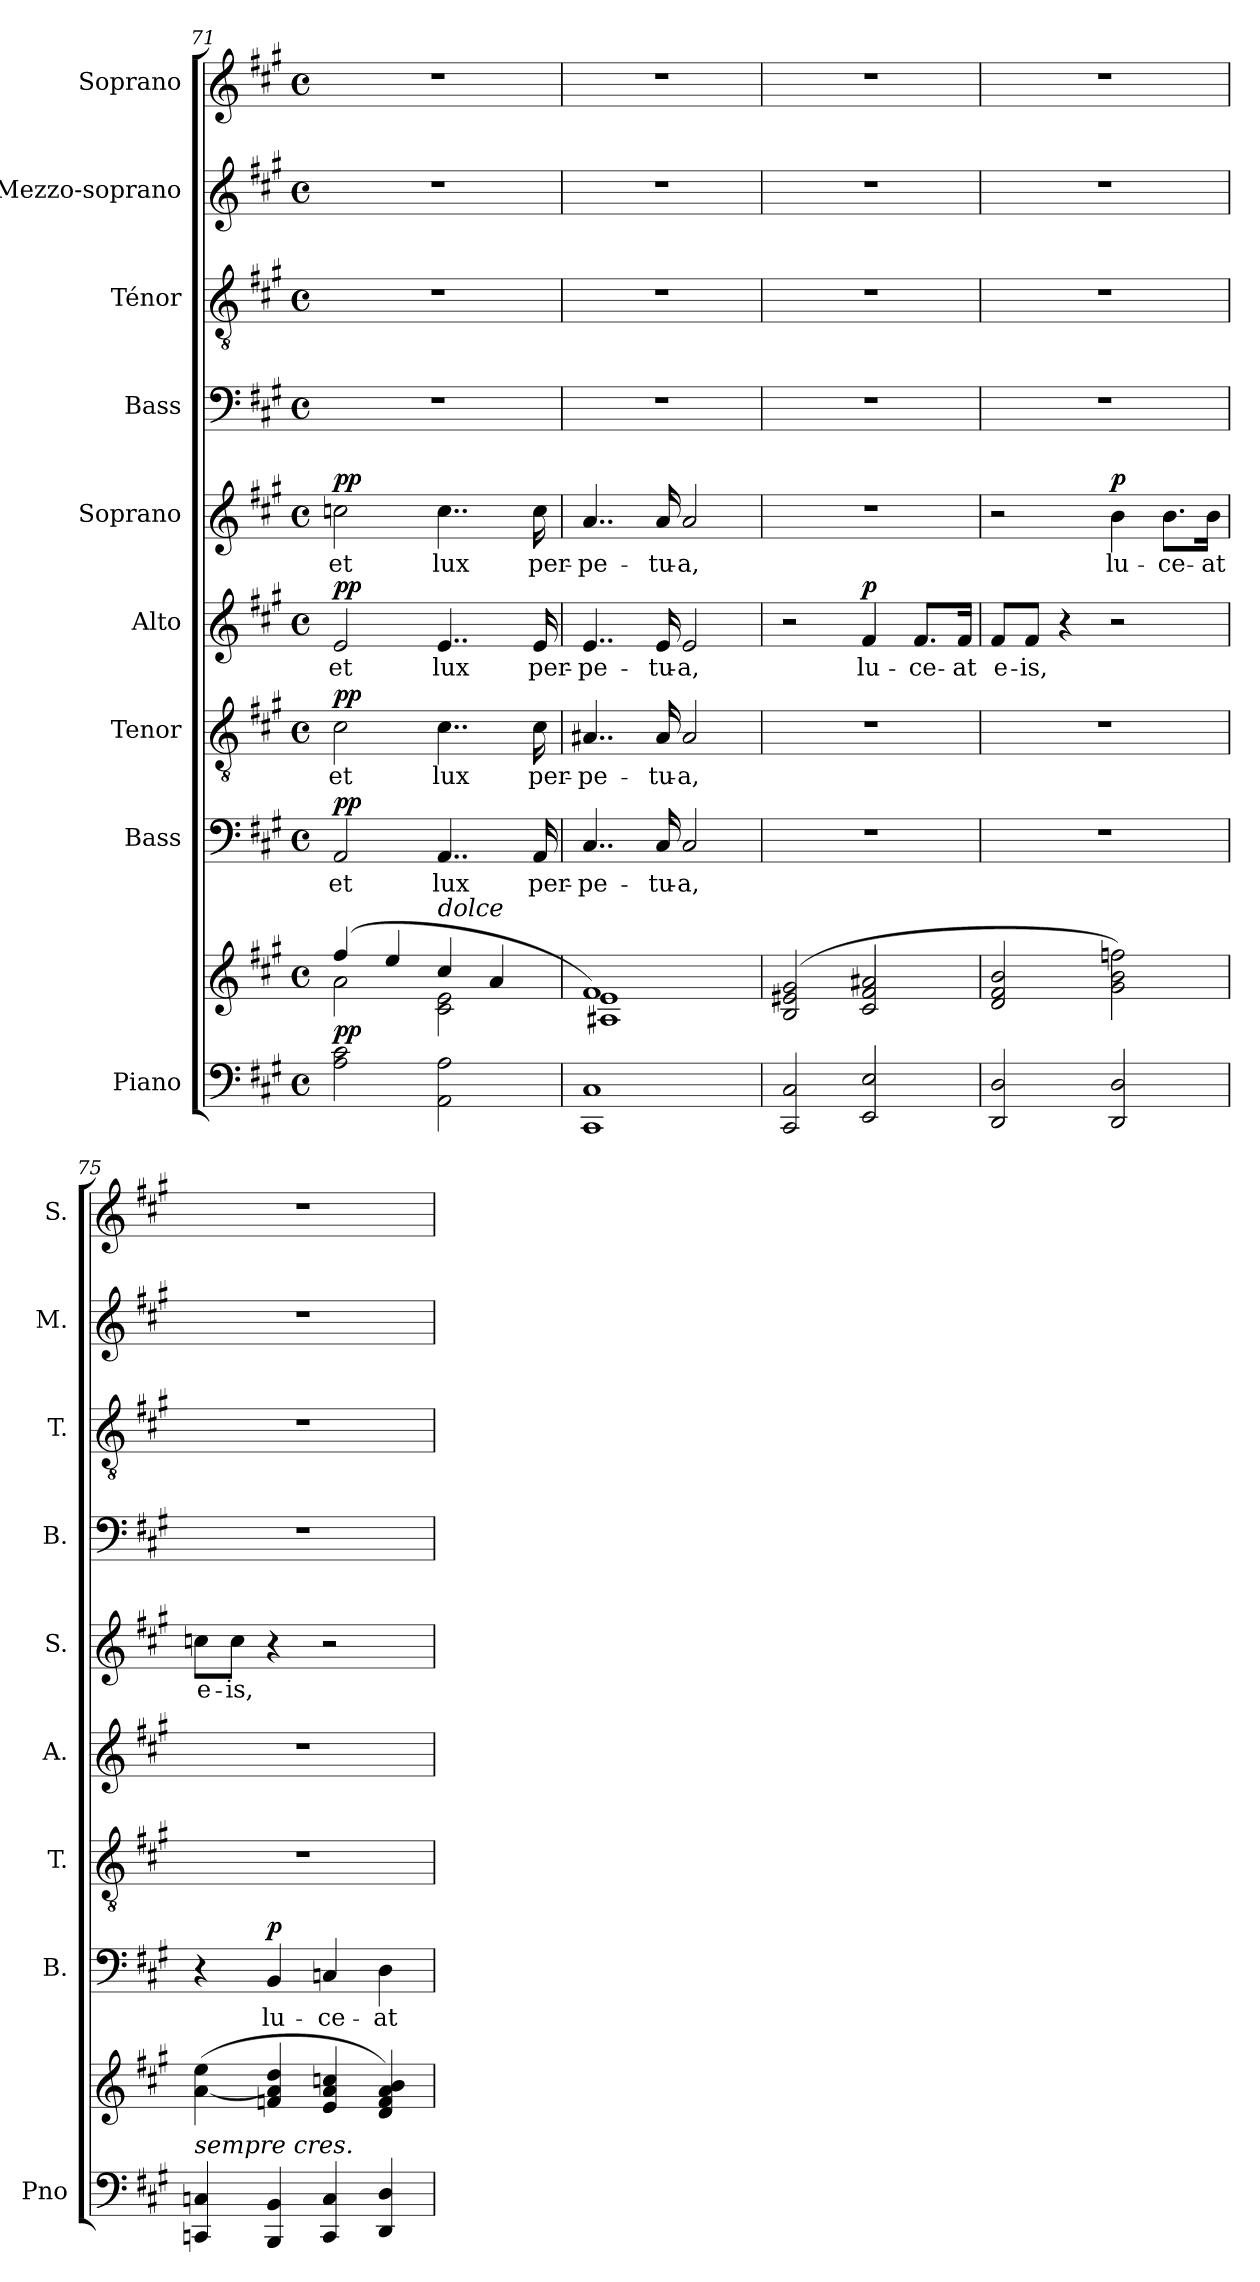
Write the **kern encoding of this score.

**kern	**kern	**dynam	**kern	**text	**dynam	**kern	**text	**dynam	**kern	**text	**dynam	**kern	**text	**dynam	**kern	**kern	**kern	**kern
*part9	*part9	*part9	*part8	*part8	*part8	*part7	*part7	*part7	*part6	*part6	*part6	*part5	*part5	*part5	*part4	*part3	*part2	*part1
*staff10	*staff9	*staff9/10	*staff8	*staff8	*staff8	*staff7	*staff7	*staff7	*staff6	*staff6	*staff6	*staff5	*staff5	*staff5	*staff4	*staff3	*staff2	*staff1
*I"Piano	*	*	*I"Bass	*	*	*I"Tenor	*	*	*I"Alto	*	*	*I"Soprano	*	*	*I"Bass	*I"Ténor	*I"Mezzo-soprano	*I"Soprano
*I'Pno	*	*	*I'B.	*	*	*I'T.	*	*	*I'A.	*	*	*I'S.	*	*	*I'B.	*I'T.	*I'M.	*I'S.
!!LO:PB:g=z
*clefF4	*clefG2	*	*clefF4	*	*	*clefGv2	*	*	*clefG2	*	*	*clefG2	*	*	*clefF4	*clefGv2	*clefG2	*clefG2
*	*	*	*	*	*	*	*	*	*	*	*	*ITrd2c3	*	*	*	*	*	*
*k[f#c#g#]	*k[f#c#g#]	*	*k[f#c#g#]	*	*	*k[f#c#g#]	*	*	*k[f#c#g#]	*	*	*k[f#c#g#d#a#e#]	*	*	*k[f#c#g#]	*k[f#c#g#]	*k[f#c#g#]	*k[f#c#g#]
*M4/4	*M4/4	*	*M4/4	*	*	*M4/4	*	*	*M4/4	*	*	*M4/4	*	*	*M4/4	*M4/4	*M4/4	*M4/4
*met(c)	*met(c)	*	*met(c)	*	*	*met(c)	*	*	*met(c)	*	*	*met(c)	*	*	*met(c)	*met(c)	*met(c)	*met(c)
=71	=71	=71	=71	=71	=71	=71	=71	=71	=71	=71	=71	=71	=71	=71	=71	=71	=71	=71
*	*^	*	*	*	*	*	*	*	*	*	*	*	*	*	*	*	*	*
!	!	!	!LO:DY:a=2	!	!LO:LY:b	!LO:DY:a	!	!LO:LY:b	!LO:DY:a	!	!LO:LY:b	!LO:DY:a	!	!LO:LY:b	!LO:DY:a	!	!	!	!
2A\ 2c#\	(4ff#/	2a\	pp	2AA/	et	pp	2c#\	et	pp	2e/	et	pp	2ani\	et	pp	1r	1r	1r	1r
.	4ee/	.	.	.	.	.	.	.	.	.	.	.	.	.	.	.	.	.	.
!	!LO:TX:a:i:t=dolce	!	!	!	!	!	!	!	!	!	!	!	!	!	!	!	!	!	!
!	!	!	!	!	!LO:LY:b	!	!	!LO:LY:b	!	!	!LO:LY:b	!	!	!LO:LY:b	!	!	!	!	!
2AA\ 2A\	4cc#/	2c#\ 2e\	.	4..AA/	lux	.	4..c#\	lux	.	4..e/	lux	.	4..ai\	lux	.	.	.	.	.
.	4a/	.	.	.	.	.	.	.	.	.	.	.	.	.	.	.	.	.	.
!	!	!	!	!	!LO:LY:b	!	!	!LO:LY:b	!	!	!LO:LY:b	!	!	!LO:LY:b	!	!	!	!	!
.	.	.	.	16AA/	per-	.	16c#\	per-	.	16e/	per-	.	16ai\	per-	.	.	.	.	.
=72	=72	=72	=72	=72	=72	=72	=72	=72	=72	=72	=72	=72	=72	=72	=72	=72	=72	=72	=72
!	!	!	!	!	!LO:LY:b	!	!	!LO:LY:b	!	!	!LO:LY:b	!	!	!LO:LY:b	!	!	!	!	!
1CC# 1C#	1f#)	1A#X 1e	.	4..C#/	-pe-	.	4..A#X/	-pe-	.	4..e/	-pe-	.	4..f#i/	-pe-	.	1r	1r	1r	1r
!	!	!	!	!	!LO:LY:b	!	!	!LO:LY:b	!	!	!LO:LY:b	!	!	!LO:LY:b	!	!	!	!	!
.	.	.	.	16C#/	-tu-	.	16A#/	-tu-	.	16e/	-tu-	.	16f#i/	-tu-	.	.	.	.	.
!	!	!	!	!	!LO:LY:b	!	!	!LO:LY:b	!	!	!LO:LY:b	!	!	!LO:LY:b	!	!	!	!	!
.	.	.	.	2C#/	-a,	.	2A#/	-a,	.	2e/	-a,	.	2f#i/	-a,	.	.	.	.	.
*	*v	*v	*	*	*	*	*	*	*	*	*	*	*	*	*	*	*	*	*
=73	=73	=73	=73	=73	=73	=73	=73	=73	=73	=73	=73	=73	=73	=73	=73	=73	=73	=73
2CC#/ 2C#/	(2B/ 2e#X/ 2g#/	.	1r	.	.	1r	.	.	2r	.	.	1r	.	.	1r	1r	1r	1r
!	!	!	!	!	!	!	!	!	!	!LO:LY:b	!LO:DY:a	!	!	!	!	!	!	!
2EE/ 2E/	2c#/ 2f#/ 2a#X/	.	.	.	.	.	.	.	4f#/	lu-	p	.	.	.	.	.	.	.
!	!	!	!	!	!	!	!	!	!	!LO:LY:b	!	!	!	!	!	!	!	!
.	.	.	.	.	.	.	.	.	8.f#/L	-ce-	.	.	.	.	.	.	.	.
!	!	!	!	!	!	!	!	!	!	!LO:LY:b	!	!	!	!	!	!	!	!
.	.	.	.	.	.	.	.	.	16f#/Jk	-at	.	.	.	.	.	.	.	.
=74	=74	=74	=74	=74	=74	=74	=74	=74	=74	=74	=74	=74	=74	=74	=74	=74	=74	=74
!	!	!	!	!	!	!	!	!	!	!LO:LY:b	!	!	!	!	!	!	!	!
2DD/ 2D/	2d/ 2f#/ 2b/	.	1r	.	.	1r	.	.	8f#/L	e-	.	2r	.	.	1r	1r	1r	1r
!	!	!	!	!	!	!	!	!	!	!LO:LY:b	!	!	!	!	!	!	!	!
.	.	.	.	.	.	.	.	.	8f#/J	-is,	.	.	.	.	.	.	.	.
.	.	.	.	.	.	.	.	.	4r	.	.	.	.	.	.	.	.	.
!	!	!	!	!	!	!	!	!	!	!	!	!	!LO:LY:b	!LO:DY:a	!	!	!	!
2DD/ 2D/	2g#\ 2b\ 2ffn\)	.	.	.	.	.	.	.	2r	.	.	4g#i\	lu-	p	.	.	.	.
!	!	!	!	!	!	!	!	!	!	!	!	!	!LO:LY:b	!	!	!	!	!
.	.	.	.	.	.	.	.	.	.	.	.	8.g#i\L	-ce-	.	.	.	.	.
!	!	!	!	!	!	!	!	!	!	!	!	!	!LO:LY:b	!	!	!	!	!
.	.	.	.	.	.	.	.	.	.	.	.	16g#i\Jk	-at	.	.	.	.	.
=75	=75	=75	=75	=75	=75	=75	=75	=75	=75	=75	=75	=75	=75	=75	=75	=75	=75	=75
!LO:TX:a:i:t=sempre cres.	!	!	!	!	!	!	!	!	!	!	!	!	!	!	!	!	!	!
!	!	!	!	!	!	!	!	!	!	!	!	!	!LO:LY:b	!	!	!	!	!
4CCn/ 4Cn/	([4a\ 4ee\	.	4r	.	.	1r	.	.	1r	.	.	8ani\L	e-	.	1r	1r	1r	1r
!	!	!	!	!	!	!	!	!	!	!	!	!	!LO:LY:b	!	!	!	!	!
.	.	.	.	.	.	.	.	.	.	.	.	8ai\J	-is,	.	.	.	.	.
!	!	!	!	!LO:LY:b	!LO:DY:a	!	!	!	!	!	!	!	!	!	!	!	!	!
4BBB/ 4BB/	4fn/ 4a/] 4dd/	.	4BB/	lu-	p	.	.	.	.	.	.	4r	.	.	.	.	.	.
!	!	!	!	!LO:LY:b	!	!	!	!	!	!	!	!	!	!	!	!	!	!
4CC/ 4C/	4e/ 4a/ 4ccn/	.	4Cn/	-ce-	.	.	.	.	.	.	.	2r	.	.	.	.	.	.
!	!	!	!	!LO:LY:b	!	!	!	!	!	!	!	!	!	!	!	!	!	!
4DD/ 4D/	4d/ 4f/ 4a/ 4b/)	.	4D\	-at	.	.	.	.	.	.	.	.	.	.	.	.	.	.
=	=	=	=	=	=	=	=	=	=	=	=	=	=	=	=	=	=	=
*-	*-	*-	*-	*-	*-	*-	*-	*-	*-	*-	*-	*-	*-	*-	*-	*-	*-	*-
